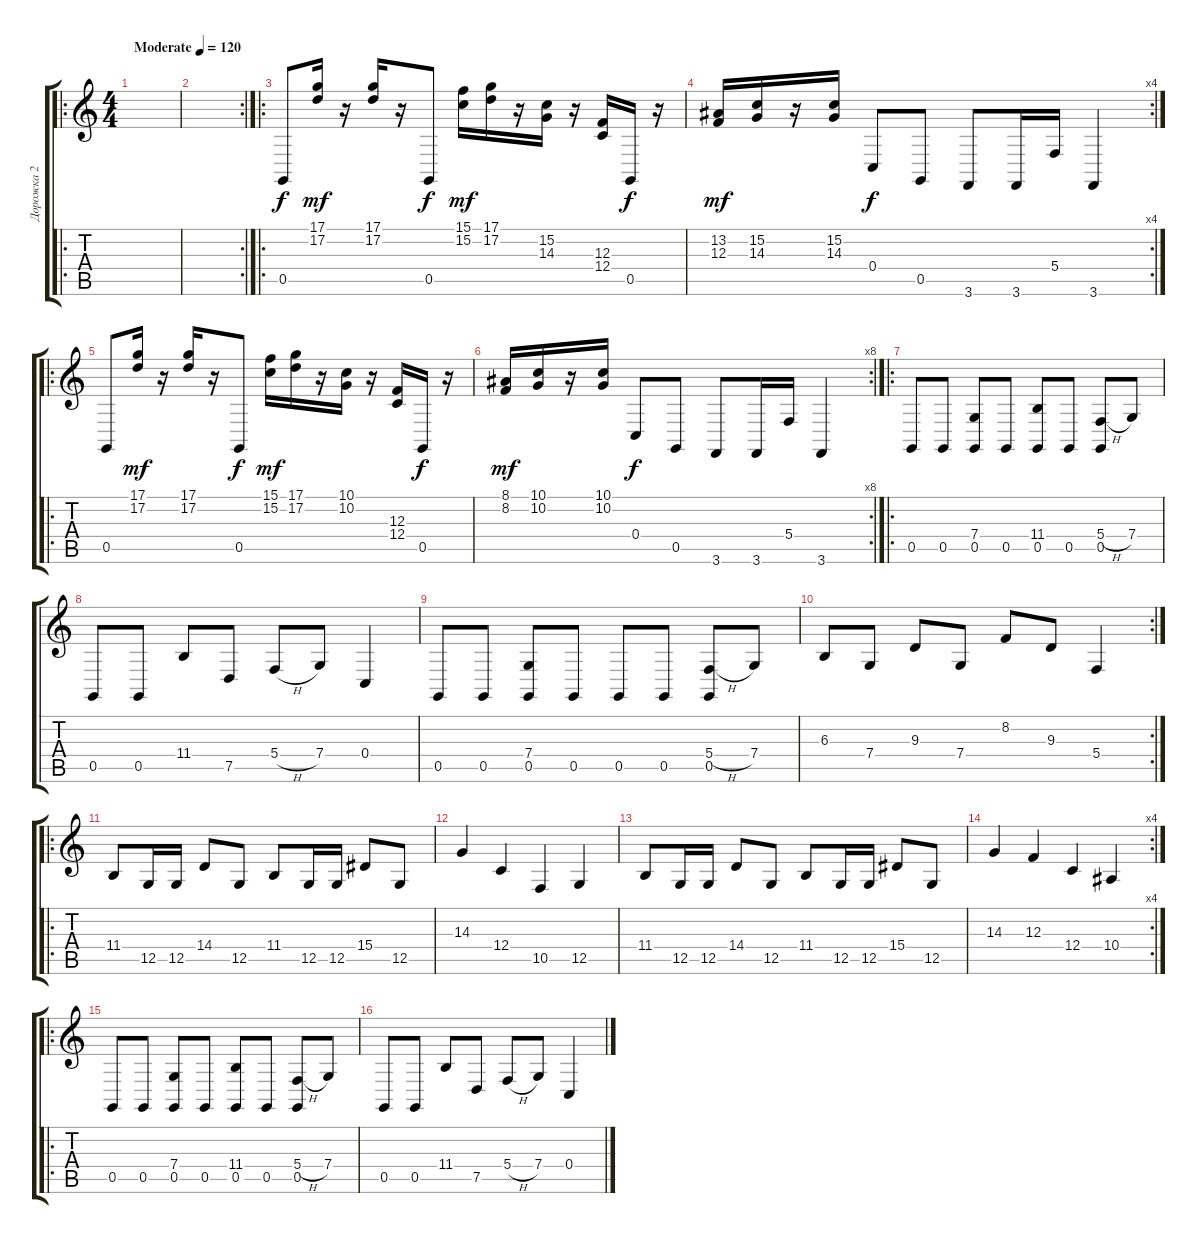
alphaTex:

\track ("Дорожка 2" "Дорожка 2") {instrument lead1square}
\staff {score tabs}
\tuning (D4 A3 F3 C3 G2 D2) {hide}
\ro
\ts (4 4)
\tempo (120 "Moderate")
\clef g2
\ks c
|
\rc 2
|
\ro
0.5.8 (17.1 17.2).16{dy mf} r.16 (17.1 17.2).16 r.16 0.5.8{dy f} (15.1 15.2).16{dy mf} (17.1 17.2).16 r.16 (15.2 14.3).16 r.16 (12.3 12.4).16 0.5.16{dy f} r.16 |
\rc 4
(13.2 12.3).16{dy mf} (15.2 14.3).16 r.16 (15.2 14.3).16 0.4.8{dy f} 0.5.8 3.6.8 3.6.16 5.4.16 3.6.4 |
\ro
0.5.8 (17.1 17.2).16{dy mf} r.16 (17.1 17.2).16 r.16 0.5.8{dy f} (15.1 15.2).16{dy mf} (17.1 17.2).16 r.16 (10.1 10.2).16 r.16 (12.3 12.4).16 0.5.16{dy f} r.16 |
\rc 8
(8.1 8.2).16{dy mf} (10.1 10.2).16 r.16 (10.1 10.2).16 0.4.8{dy f} 0.5.8 3.6.8 3.6.16 5.4.16 3.6.4 |
\ro
0.5.8 0.5.8 (7.4 0.5).8 0.5.8 (11.4 0.5).8 0.5.8 (5.4{h} 0.5).8 7.4.8 |
0.5.8 0.5.8 11.4.8 7.5.8 5.4{h}.8 7.4.8 0.4.4 |
0.5.8 0.5.8 (7.4 0.5).8 0.5.8 0.5.8 0.5.8 (5.4{h} 0.5).8 7.4.8 |
\rc 2
6.3.8 7.4.8 9.3.8 7.4.8 8.2.8 9.3.8 5.4.4 |
\ro
11.4.8 12.5.16 12.5.16 14.4.8 12.5.8 11.4.8 12.5.16 12.5.16 15.4.8 12.5.8 |
14.3.4 12.4.4 10.5.4 12.5.4 |
11.4.8 12.5.16 12.5.16 14.4.8 12.5.8 11.4.8 12.5.16 12.5.16 15.4.8 12.5.8 |
\rc 4
14.3.4 12.3.4 12.4.4 10.4.4 |
\ro
0.5.8 0.5.8 (7.4 0.5).8 0.5.8 (11.4 0.5).8 0.5.8 (5.4{h} 0.5).8 7.4.8 |
0.5.8 0.5.8 11.4.8 7.5.8 5.4{h}.8 7.4.8 0.4.4
